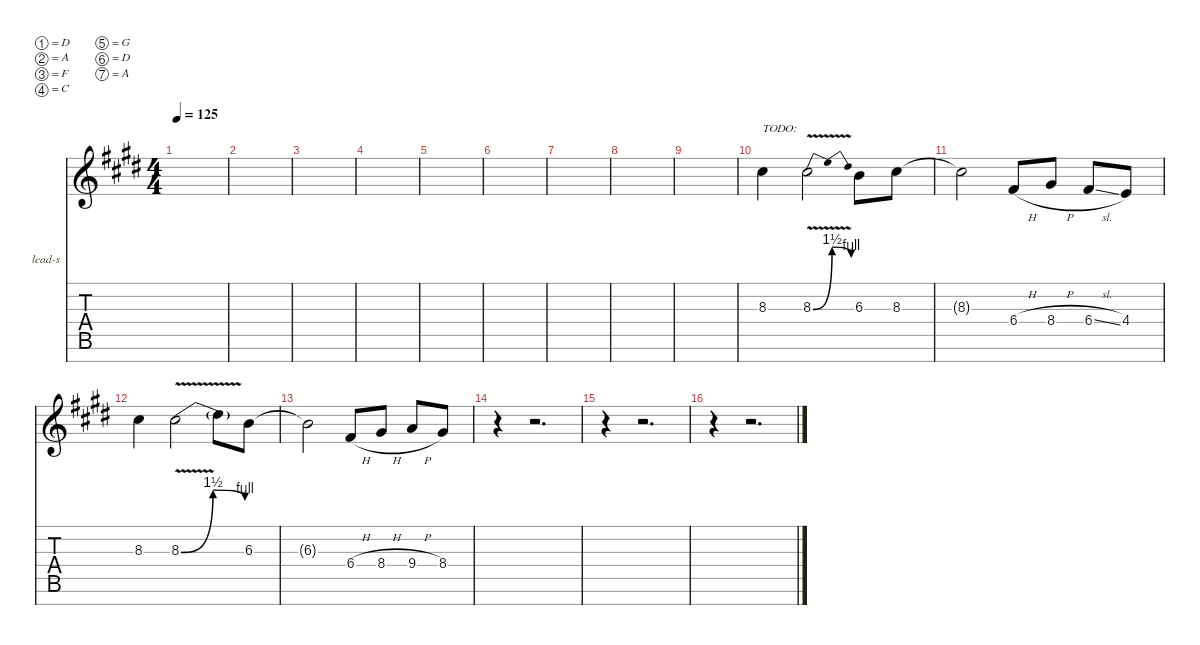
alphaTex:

\defaultSystemsLayout 4
\hideDynamics
\bracketExtendMode nobrackets
\firstSystemTrackNameOrientation horizontal
\otherSystemsTrackNameOrientation horizontal
\track ("lead" "lead-s") {defaultSystemsLayout 4 solo instrument overdrivenguitar}
\staff {score tabs}
\tuning (D4 A3 F3 C3 G2 D2 A1)
\ts (4 4)
\scale
1.21366
\tempo 125
\accidentals auto
\clef g2
\ottava regular
\simile none
\scale
1.21366
\ks c#minor
|
\scale
0.928779
\scale
0.928779 |
\scale
0.928779
\scale
0.928779 |
\scale
0.928779
\scale
0.928779 |
\scale
1.21366
\scale
1.21366 |
\scale
0.928779
\scale
0.928779 |
\scale
0.928779
\scale
0.928779 |
\scale
0.928779
\scale
0.928779 |
\scale
1.21366
\scale
1.21366 |
\scale
0.928779
\scale
0.928779 8.3{acc #}.4{txt "TODO:" beam Down} 8.3{be (bendrelease 0 0 10.2 6 39 6 47.4 4) v acc #}.2{beam Down} 6.3{acc forcenatural}.8{beam Down} 8.3{acc #}.8{beam Down} |
\scale
0.928779
\scale
0.928779 8.3{t acc #}.2{beam Down} 6.4{h acc #}.8{beam Up} 8.4{h acc #}.8{beam Up} 6.4{sl acc #}.8{beam Up} 4.4{acc forcenatural}.8{beam Up} |
\scale
0.928779
\scale
0.928779 8.3{acc #}.4{beam Down} 8.3{be (bendrelease 0 0 10.2 6 31.2 6 40.8 4) v acc #}.2{beam Down} 8.3{t}.8{beam Down} 6.3{acc forcenatural}.8{beam Down} |
\scale
1.21366
\scale
1.21366 6.3{t acc forcenatural}.2{beam Down} 6.4{h acc #}.8{beam Up} 8.4{h acc #}.8{beam Up} 9.4{h acc forcenatural}.8{beam Up} 8.4{acc #}.8{beam Up} |
\scale
0.928779
\scale
0.928779 r.4{beam Down} r.2{d beam Down} |
\scale
0.928779
\scale
0.928779 r.4{beam Down} r.2{d beam Down} |
\scale
0.928779
\scale
0.928779 r.4{beam Down} r.2{d beam Down}
